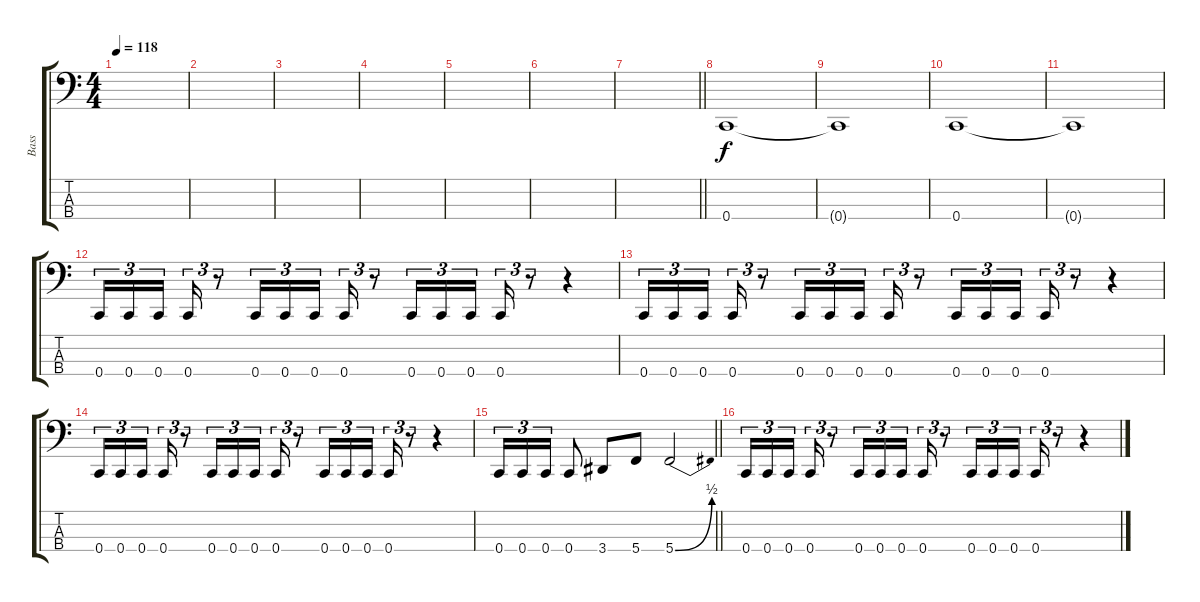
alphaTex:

\track ("Bass" "Bass") {instrument electricbassfinger}
\staff {score tabs}
\tuning (F2 C2 G1 C1) {hide}
\ts (4 4)
\tempo 118
\clef f4
\ks c
|
|
|
|
|
|
\barLineRight lightlight
|
\section ("" "")
0.4.1 |
0.4{t}.1 |
0.4.1 |
0.4{t}.1 |
0.4.16{tu (3 2)} 0.4.16{tu (3 2)} 0.4.16{tu (3 2) beam splitsecondary} 0.4.16{tu (3 2)} r.8{tu (3 2)} 0.4.16{tu (3 2)} 0.4.16{tu (3 2)} 0.4.16{tu (3 2) beam splitsecondary} 0.4.16{tu (3 2)} r.8{tu (3 2)} 0.4.16{tu (3 2)} 0.4.16{tu (3 2)} 0.4.16{tu (3 2) beam splitsecondary} 0.4.16{tu (3 2)} r.8{tu (3 2)} r.4 |
0.4.16{tu (3 2)} 0.4.16{tu (3 2)} 0.4.16{tu (3 2) beam splitsecondary} 0.4.16{tu (3 2)} r.8{tu (3 2)} 0.4.16{tu (3 2)} 0.4.16{tu (3 2)} 0.4.16{tu (3 2) beam splitsecondary} 0.4.16{tu (3 2)} r.8{tu (3 2)} 0.4.16{tu (3 2)} 0.4.16{tu (3 2)} 0.4.16{tu (3 2) beam splitsecondary} 0.4.16{tu (3 2)} r.8{tu (3 2)} r.4 |
0.4.16{tu (3 2)} 0.4.16{tu (3 2)} 0.4.16{tu (3 2) beam splitsecondary} 0.4.16{tu (3 2)} r.8{tu (3 2)} 0.4.16{tu (3 2)} 0.4.16{tu (3 2)} 0.4.16{tu (3 2) beam splitsecondary} 0.4.16{tu (3 2)} r.8{tu (3 2)} 0.4.16{tu (3 2)} 0.4.16{tu (3 2)} 0.4.16{tu (3 2) beam splitsecondary} 0.4.16{tu (3 2)} r.8{tu (3 2)} r.4 |
\barLineRight lightlight
0.4.16{tu (3 2)} 0.4.16{tu (3 2)} 0.4.16{tu (3 2)} 0.4.8 3.4.8 5.4.8 5.4{be (bend 0 0 60 2)}.2 |
\section ("" "")
0.4.16{tu (3 2)} 0.4.16{tu (3 2)} 0.4.16{tu (3 2) beam splitsecondary} 0.4.16{tu (3 2)} r.8{tu (3 2)} 0.4.16{tu (3 2)} 0.4.16{tu (3 2)} 0.4.16{tu (3 2) beam splitsecondary} 0.4.16{tu (3 2)} r.8{tu (3 2)} 0.4.16{tu (3 2)} 0.4.16{tu (3 2)} 0.4.16{tu (3 2) beam splitsecondary} 0.4.16{tu (3 2)} r.8{tu (3 2)} r.4
